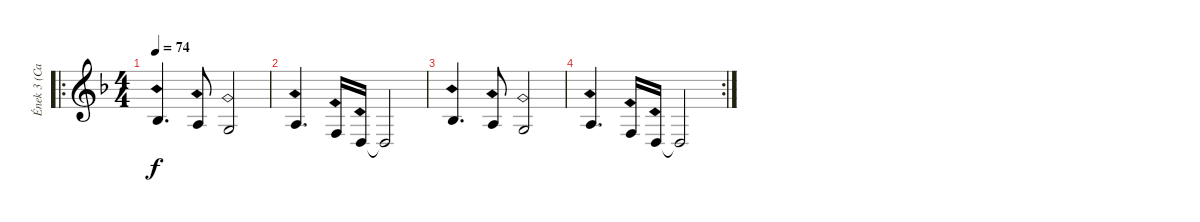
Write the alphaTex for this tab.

\track ("Ének 3 (Candice Night)" "Ének 3 (Ca") {instrument synthvoice}
\staff {score}
\tuning (E4 B3 G3 D3 A2 E2) {hide}
\ro
\ts (4 4)
\tempo 74
\clef g2
\ks f
3.3{ph 12}.4{d dy f} 2.3{ph 12}.8 0.3{ph 12}.2 |
2.3{ph 12}.4{d} 3.4{ph 12}.16 0.4{ph 12}.16 0.4{t}.2 |
3.3{ph 12}.4{d} 2.3{ph 12}.8 0.3{ph 12}.2 |
\rc 2
2.3{ph 12}.4{d} 3.4{ph 12}.16 0.4{ph 12}.16 0.4{t}.2
